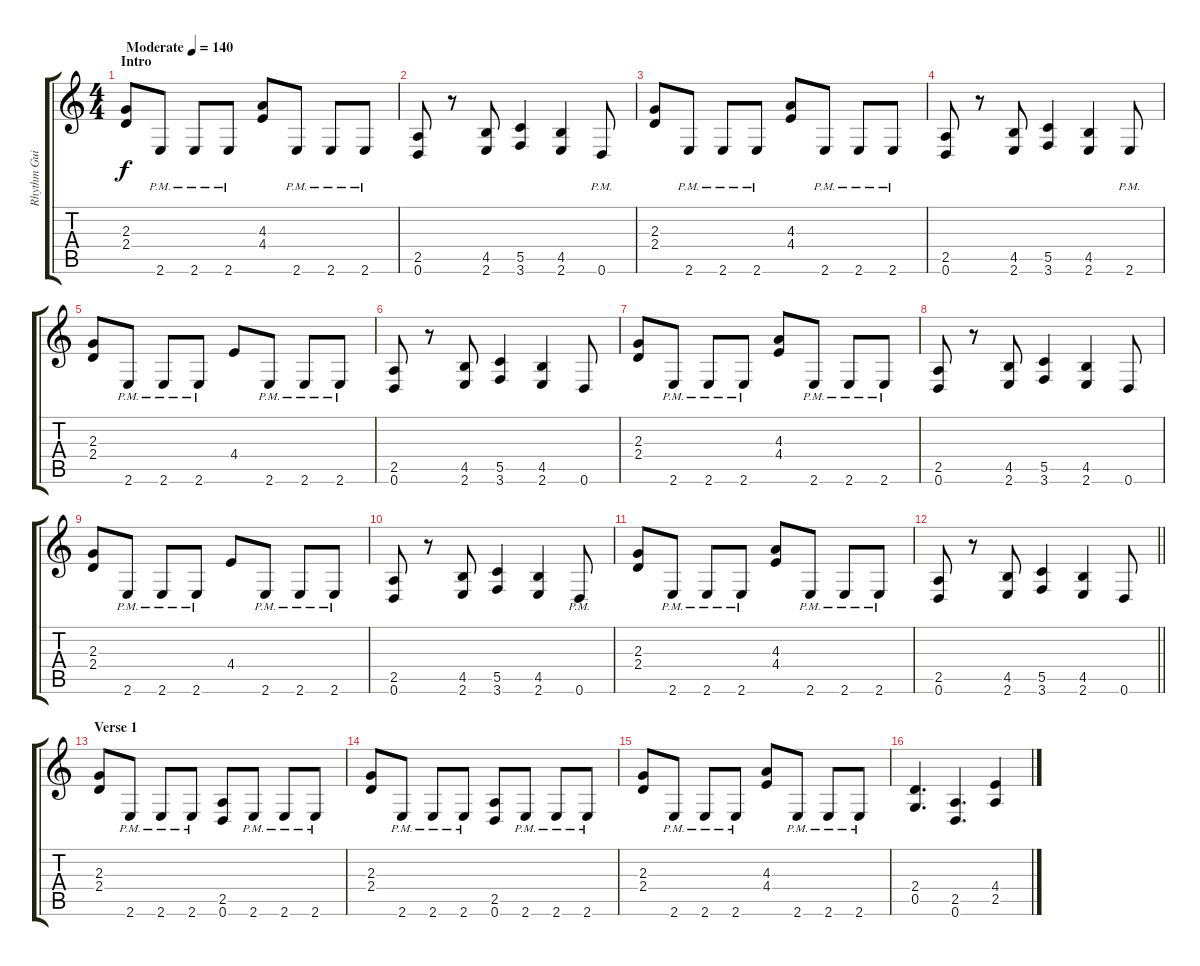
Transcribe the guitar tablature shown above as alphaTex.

\track ("Rhythm Guitar R" "Rhythm Gui") {instrument distortionguitar}
\staff {score tabs}
\tuning (D4 A3 F3 C3 G2 D2) {hide}
\ts (4 4)
\section ("" "Intro")
\tempo (140 "Moderate")
\clef g2
\ks c
(2.3 2.4).8{dy f instrument distortionguitar} 2.6{pm}.8 2.6{pm}.8 2.6{pm}.8 (4.3 4.4).8 2.6{pm}.8 2.6{pm}.8 2.6{pm}.8 |
(2.5 0.6).8 r.8 (4.5 2.6).8 (5.5 3.6).4 (4.5 2.6).4 0.6{pm}.8 |
(2.3 2.4).8 2.6{pm}.8 2.6{pm}.8 2.6{pm}.8 (4.3 4.4).8 2.6{pm}.8 2.6{pm}.8 2.6{pm}.8 |
(2.5 0.6).8 r.8 (4.5 2.6).8 (5.5 3.6).4 (4.5 2.6).4 2.6{pm}.8 |
(2.3 2.4).8 2.6{pm}.8 2.6{pm}.8 2.6{pm}.8 4.4.8 2.6{pm}.8 2.6{pm}.8 2.6{pm}.8 |
(2.5 0.6).8 r.8 (4.5 2.6).8 (5.5 3.6).4 (4.5 2.6).4 0.6.8 |
(2.3 2.4).8 2.6{pm}.8 2.6{pm}.8 2.6{pm}.8 (4.3 4.4).8 2.6{pm}.8 2.6{pm}.8 2.6{pm}.8 |
(2.5 0.6).8 r.8 (4.5 2.6).8 (5.5 3.6).4 (4.5 2.6).4 0.6.8 |
(2.3 2.4).8 2.6{pm}.8 2.6{pm}.8 2.6{pm}.8 4.4.8 2.6{pm}.8 2.6{pm}.8 2.6{pm}.8 |
(2.5 0.6).8 r.8 (4.5 2.6).8 (5.5 3.6).4 (4.5 2.6).4 0.6{pm}.8 |
(2.3 2.4).8 2.6{pm}.8 2.6{pm}.8 2.6{pm}.8 (4.3 4.4).8 2.6{pm}.8 2.6{pm}.8 2.6{pm}.8 |
\barLineRight lightlight
(2.5 0.6).8 r.8 (4.5 2.6).8 (5.5 3.6).4 (4.5 2.6).4 0.6.8 |
\section ("" "Verse 1")
(2.3 2.4).8 2.6{pm}.8 2.6{pm}.8 2.6{pm}.8 (2.5 0.6).8 2.6{pm}.8 2.6{pm}.8 2.6{pm}.8 |
(2.3 2.4).8 2.6{pm}.8 2.6{pm}.8 2.6{pm}.8 (2.5 0.6).8 2.6{pm}.8 2.6{pm}.8 2.6{pm}.8 |
(2.3 2.4).8 2.6{pm}.8 2.6{pm}.8 2.6{pm}.8 (4.3 4.4).8 2.6{pm}.8 2.6{pm}.8 2.6{pm}.8 |
(2.4 0.5).4{d} (2.5 0.6).4{d} (4.4 2.5).4
